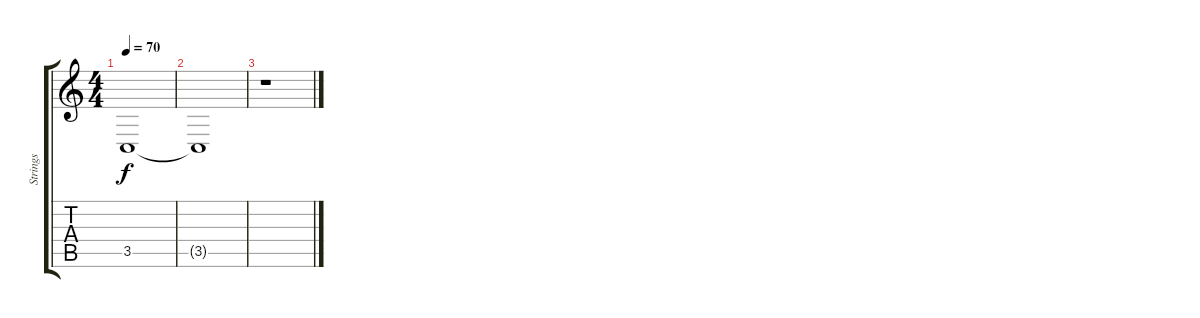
\track ("Strings" "Strings") {instrument stringensemble1}
\staff {score tabs}
\tuning (E4 B3 G3 D3 A2 E2) {hide}
\ts (4 4)
\tempo 70
\clef g2
\ks c
3.5.1{dy f} |
3.5{t}.1 |
r.1
